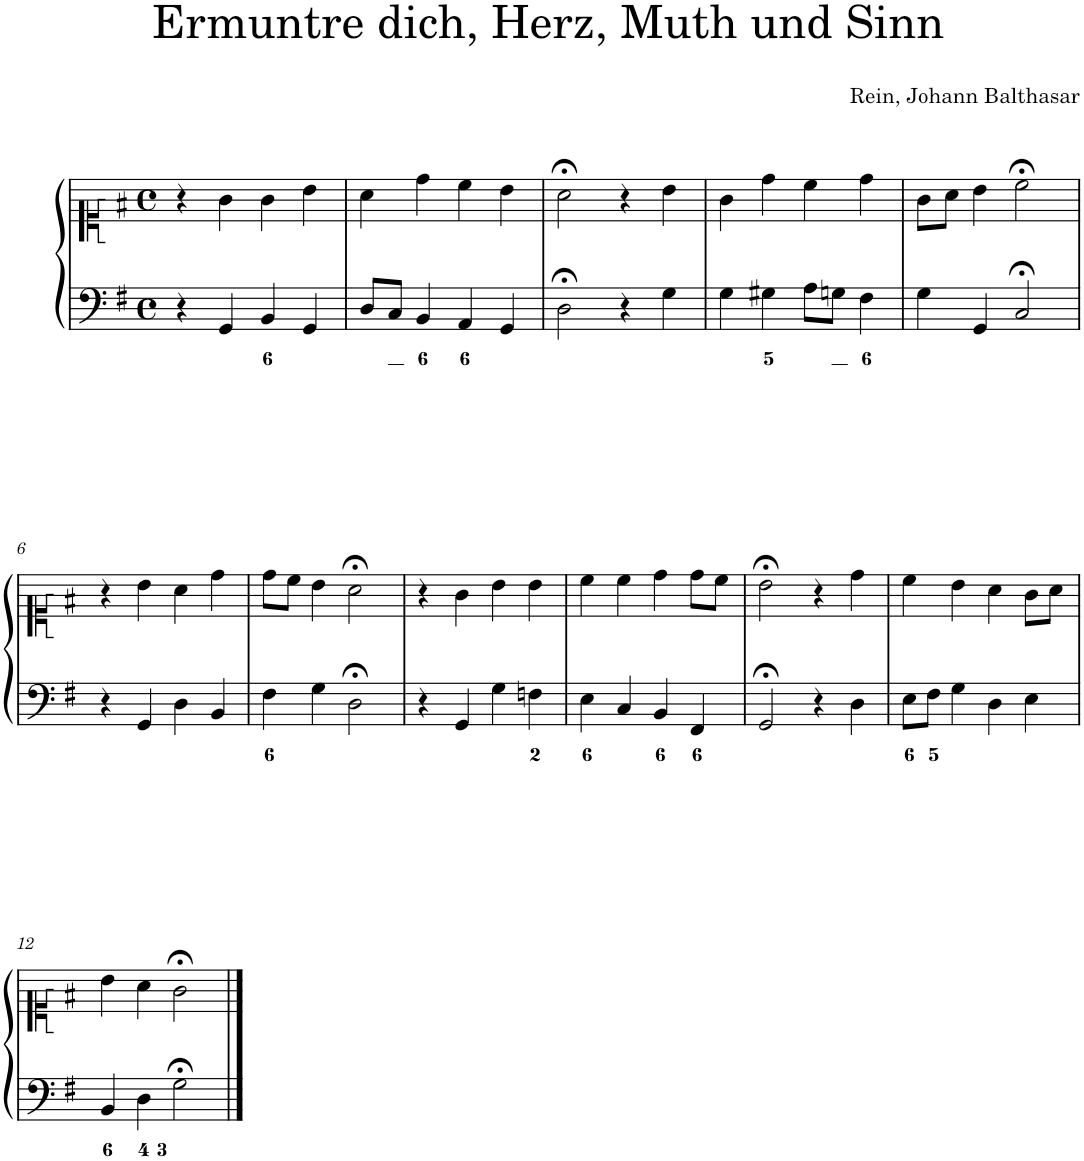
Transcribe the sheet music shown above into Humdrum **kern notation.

**kern	**kern
*part1	*part1
*staff2	*staff1
*I"Piano	*
*I'Pno.	*
*clefF4	*clefC1
*k[f#]	*k[f#]
*M4/4	*M4/4
*met(c)	*met(c)
=1	=1
4r	4r
4GG/	4g\
4BB/	4g\
4GG/	4b\
=2	=2
8D/L	4a\
8C/J	.
4BB/	4dd\
4AA/	4cc\
4GG/	4b\
=3	=3
2D;<\	2a;<\
4r	4r
4G\	4b\
=4	=4
4G\	4g\
4G#X\	4dd\
8A\L	4cc\
8Gn\J	.
4F#\	4dd\
=5	=5
4G\	8g\L
.	8a\J
4GG/	4b\
2C;</	2cc;<\
!!LO:LB:g=z
=6	=6
4r	4r
4GG/	4b\
4D\	4a\
4BB/	4dd\
=7	=7
4F#\	8dd\L
.	8cc\J
4G\	4b\
2D;<\	2a;<\
=8	=8
4r	4r
4GG/	4g\
4G\	4b\
4Fn\	4b\
=9	=9
4E\	4cc\
4C/	4cc\
4BB/	4dd\
4FF#/	8dd\L
.	8cc\J
=10	=10
2GG;</	2b;<\
4r	4r
4D\	4dd\
=11	=11
8E\L	4cc\
8F#\J	.
4G\	4b\
4D\	4a\
4E\	8g\L
.	8a\J
!!LO:LB:g=z
=12	=12
4BB/	4b\
4D\	4a\
2G;<\	2g;<\
==	==
*-	*-
